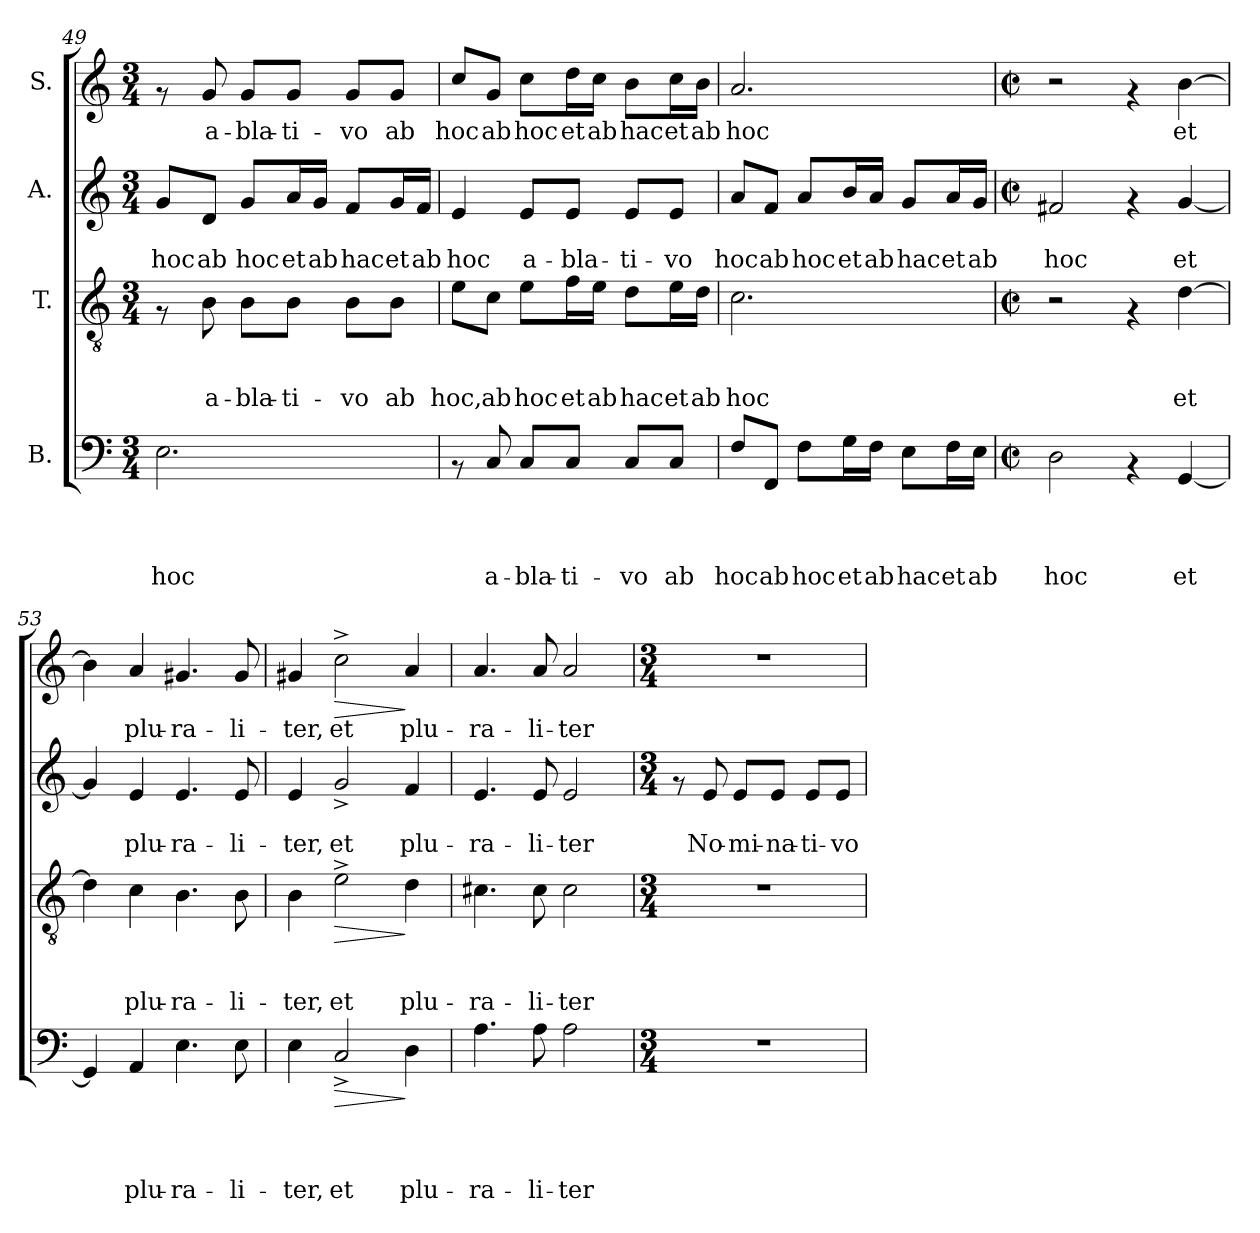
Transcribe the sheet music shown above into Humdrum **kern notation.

**kern	**text	**text	**text	**text	**dynam	**kern	**text	**text	**text	**dynam	**kern	**text	**text	**kern	**text	**dynam
*part4	*part4	*part4	*part4	*part4	*part4	*part3	*part3	*part3	*part3	*part3	*part2	*part2	*part2	*part1	*part1	*part1
*staff4	*staff4	*staff4	*staff4	*staff4	*staff4	*staff3	*staff3	*staff3	*staff3	*staff3	*staff2	*staff2	*staff2	*staff1	*staff1	*staff1
*I"B.	*	*	*	*	*	*I"T.	*	*	*	*	*I"A.	*	*	*I"S.	*	*
*clefF4	*	*	*	*	*	*clefGv2	*	*	*	*	*clefG2	*	*	*clefG2	*	*
*k[]	*	*	*	*	*	*k[]	*	*	*	*	*k[]	*	*	*k[]	*	*
*C:	*	*	*	*	*	*C:	*	*	*	*	*C:	*	*	*C:	*	*
*M3/4	*	*	*	*	*	*M3/4	*	*	*	*	*M3/4	*	*	*M3/4	*	*
=49	=49	=49	=49	=49	=49	=49	=49	=49	=49	=49	=49	=49	=49	=49	=49	=49
!	!	!	!	!LO:LY:b	!	!	!	!	!	!	!	!	!LO:LY:b	!	!	!
2.E\	.	.	.	hoc	.	8rF	.	.	.	.	8g/L	.	hoc	8rf	.	.
!	!	!	!	!	!	!	!	!	!LO:LY:b	!	!	!	!LO:LY:b	!	!LO:LY:b	!
.	.	.	.	.	.	8B\	.	.	a-	.	8d/J	.	ab	8g/	a-	.
!	!	!	!	!	!	!	!	!	!LO:LY:b	!	!	!	!LO:LY:b	!	!LO:LY:b	!
.	.	.	.	.	.	8B\L	.	.	-bla-	.	8g/L	.	hoc	8g/L	-bla-	.
!	!	!	!	!	!	!	!	!	!LO:LY:b	!	!	!	!LO:LY:b	!	!LO:LY:b	!
.	.	.	.	.	.	8B\J	.	.	-ti-	.	16a/L	.	et	8g/J	-ti-	.
!	!	!	!	!	!	!	!	!	!	!	!	!	!LO:LY:b	!	!	!
.	.	.	.	.	.	.	.	.	.	.	16g/JJ	.	ab	.	.	.
!	!	!	!	!	!	!	!	!	!LO:LY:b	!	!	!	!LO:LY:b	!	!LO:LY:b	!
.	.	.	.	.	.	8B\L	.	.	-vo	.	8f/L	.	hac	8g/L	-vo	.
!	!	!	!	!	!	!	!	!	!LO:LY:b	!	!	!	!LO:LY:b	!	!LO:LY:b	!
.	.	.	.	.	.	8B\J	.	.	ab	.	16g/L	.	et	8g/J	ab	.
!	!	!	!	!	!	!	!	!	!	!	!	!	!LO:LY:b	!	!	!
.	.	.	.	.	.	.	.	.	.	.	16f/JJ	.	ab	.	.	.
=50	=50	=50	=50	=50	=50	=50	=50	=50	=50	=50	=50	=50	=50	=50	=50	=50
!	!	!	!	!	!	!	!	!	!LO:LY:b	!	!	!	!LO:LY:b	!	!LO:LY:b	!
8rAA	.	.	.	.	.	8e\L	.	.	hoc,	.	4e/	.	hoc	8cc/L	hoc	.
!	!	!	!	!LO:LY:b	!	!	!	!	!LO:LY:b	!	!	!	!	!	!LO:LY:b	!
8C/	.	.	.	a-	.	8c\J	.	.	ab	.	.	.	.	8g/J	ab	.
!	!	!	!	!LO:LY:b	!	!	!	!	!LO:LY:b	!	!	!	!LO:LY:b	!	!LO:LY:b	!
8C/L	.	.	.	-bla-	.	8e\L	.	.	hoc	.	8e/L	.	a-	8cc\L	hoc	.
!	!	!	!	!LO:LY:b	!	!	!	!	!LO:LY:b	!	!	!	!LO:LY:b	!	!LO:LY:b	!
8C/J	.	.	.	-ti-	.	16f\L	.	.	et	.	8e/J	.	-bla-	16dd\L	et	.
!	!	!	!	!	!	!	!	!	!LO:LY:b	!	!	!	!	!	!LO:LY:b	!
.	.	.	.	.	.	16e\JJ	.	.	ab	.	.	.	.	16cc\JJ	ab	.
!	!	!	!	!LO:LY:b	!	!	!	!	!LO:LY:b	!	!	!	!LO:LY:b	!	!LO:LY:b	!
8C/L	.	.	.	-vo	.	8d\L	.	.	hac	.	8e/L	.	-ti-	8b\L	hac	.
!	!	!	!	!LO:LY:b	!	!	!	!	!LO:LY:b	!	!	!	!LO:LY:b	!	!LO:LY:b	!
8C/J	.	.	.	ab	.	16e\L	.	.	et	.	8e/J	.	-vo	16cc\L	et	.
!	!	!	!	!	!	!	!	!	!LO:LY:b	!	!	!	!	!	!LO:LY:b	!
.	.	.	.	.	.	16d\JJ	.	.	ab	.	.	.	.	16b\JJ	ab	.
!!LO:PB:g=z
=51	=51	=51	=51	=51	=51	=51	=51	=51	=51	=51	=51	=51	=51	=51	=51	=51
!	!	!	!	!LO:LY:b	!	!	!	!	!LO:LY:b	!	!	!	!LO:LY:b	!	!LO:LY:b	!
8F/L	.	.	.	hoc	.	2.c\	.	.	hoc	.	8a/L	.	hoc	2.a/	hoc	.
!	!	!	!	!LO:LY:b	!	!	!	!	!	!	!	!	!LO:LY:b	!	!	!
8FF/J	.	.	.	ab	.	.	.	.	.	.	8f/J	.	ab	.	.	.
!	!	!	!	!LO:LY:b	!	!	!	!	!	!	!	!	!LO:LY:b	!	!	!
8F\L	.	.	.	hoc	.	.	.	.	.	.	8a/L	.	hoc	.	.	.
!	!	!	!	!LO:LY:b	!	!	!	!	!	!	!	!	!LO:LY:b	!	!	!
16G\L	.	.	.	et	.	.	.	.	.	.	16b/L	.	et	.	.	.
!	!	!	!	!LO:LY:b	!	!	!	!	!	!	!	!	!LO:LY:b	!	!	!
16F\JJ	.	.	.	ab	.	.	.	.	.	.	16a/JJ	.	ab	.	.	.
!	!	!	!	!LO:LY:b	!	!	!	!	!	!	!	!	!LO:LY:b	!	!	!
8E\L	.	.	.	hac	.	.	.	.	.	.	8g/L	.	hac	.	.	.
!	!	!	!	!LO:LY:b	!	!	!	!	!	!	!	!	!LO:LY:b	!	!	!
16F\L	.	.	.	et	.	.	.	.	.	.	16a/L	.	et	.	.	.
!	!	!	!	!LO:LY:b	!	!	!	!	!	!	!	!	!LO:LY:b	!	!	!
16E\JJ	.	.	.	ab	.	.	.	.	.	.	16g/JJ	.	ab	.	.	.
=52	=52	=52	=52	=52	=52	=52	=52	=52	=52	=52	=52	=52	=52	=52	=52	=52
*M2/2	*	*	*	*	*	*M2/2	*	*	*	*	*M2/2	*	*	*M2/2	*	*
*met(c|)	*	*	*	*	*	*met(c|)	*	*	*	*	*met(c|)	*	*	*met(c|)	*	*
!	!	!	!	!LO:LY:b	!	!	!	!	!	!	!	!	!LO:LY:b	!	!	!
2D\	.	.	.	hoc	.	2r	.	.	.	.	2f#X/	.	hoc	2r	.	.
4rAA	.	.	.	.	.	4rF	.	.	.	.	4rf	.	.	4rf	.	.
!	!	!	!	!LO:LY:b	!	!	!	!	!LO:LY:b	!	!	!	!LO:LY:b	!	!LO:LY:b	!
[>4GG/	.	.	.	et	.	[>4d\	.	.	et	.	[>4g/	.	et	[>4b\	et	.
=53	=53	=53	=53	=53	=53	=53	=53	=53	=53	=53	=53	=53	=53	=53	=53	=53
4GG/]	.	.	.	.	.	4d\]	.	.	.	.	4g/]	.	.	4b\]	.	.
!	!	!	!	!LO:LY:b	!	!	!	!	!LO:LY:b	!	!	!	!LO:LY:b	!	!LO:LY:b	!
4AA/	.	.	.	plu-	.	4c\	.	.	plu-	.	4e/	.	plu-	4a/	plu-	.
!	!	!	!	!LO:LY:b	!	!	!	!	!LO:LY:b	!	!	!	!LO:LY:b	!	!LO:LY:b	!
4.E\	.	.	.	-ra-	.	4.B\	.	.	-ra-	.	4.e/	.	-ra-	4.g#X/	-ra-	.
!	!	!	!	!LO:LY:b	!	!	!	!	!LO:LY:b	!	!	!	!LO:LY:b	!	!LO:LY:b	!
8E\	.	.	.	-li-	.	8B\	.	.	-li-	.	8e/	.	-li-	8g#/	-li-	.
=54	=54	=54	=54	=54	=54	=54	=54	=54	=54	=54	=54	=54	=54	=54	=54	=54
!	!	!	!	!LO:LY:b	!	!	!	!	!LO:LY:b	!	!	!	!LO:LY:b	!	!LO:LY:b	!
4E\	.	.	.	-ter,	.	4B\	.	.	-ter,	.	4e/	.	-ter,	4g#X/	-ter,	.
!	!	!	!	!LO:LY:b	!LO:HP:b	!	!	!	!LO:LY:b	!LO:HP:b	!	!	!LO:LY:b	!	!LO:LY:b	!LO:HP:b
2C^</	.	.	.	et	>	2e^>\	.	.	et	>	2g^</	.	et	2cc^>\	et	>
!	!	!	!	!LO:LY:b	!	!	!	!	!LO:LY:b	!	!	!	!LO:LY:b	!	!LO:LY:b	!
4D\	.	.	.	plu-	]	4d\	.	.	plu-	]	4f/	.	plu-	4a/	plu-	]
=55	=55	=55	=55	=55	=55	=55	=55	=55	=55	=55	=55	=55	=55	=55	=55	=55
!	!	!	!	!LO:LY:b	!	!	!	!	!LO:LY:b	!	!	!	!LO:LY:b	!	!LO:LY:b	!
4.A\	.	.	.	-ra-	.	4.c#X\	.	.	-ra-	.	4.e/	.	-ra-	4.a/	-ra-	.
!	!	!	!	!LO:LY:b	!	!	!	!	!LO:LY:b	!	!	!	!LO:LY:b	!	!LO:LY:b	!
8A\	.	.	.	-li-	.	8c#\	.	.	-li-	.	8e/	.	-li-	8a/	-li-	.
!	!	!	!	!LO:LY:b	!	!	!	!	!LO:LY:b	!	!	!	!LO:LY:b	!	!LO:LY:b	!
2A\	.	.	.	-ter	.	2c#\	.	.	-ter	.	2e/	.	-ter	2a/	-ter	.
!!LO:PB:g=z
=56	=56	=56	=56	=56	=56	=56	=56	=56	=56	=56	=56	=56	=56	=56	=56	=56
*M3/4	*	*	*	*	*	*M3/4	*	*	*	*	*M3/4	*	*	*M3/4	*	*
2.r	.	.	.	.	.	2.r	.	.	.	.	8rf	.	.	2.r	.	.
!	!	!	!	!	!	!	!	!	!	!	!	!	!LO:LY:b	!	!	!
.	.	.	.	.	.	.	.	.	.	.	8e/	.	No-	.	.	.
!	!	!	!	!	!	!	!	!	!	!	!	!	!LO:LY:b	!	!	!
.	.	.	.	.	.	.	.	.	.	.	8e/L	.	-mi-	.	.	.
!	!	!	!	!	!	!	!	!	!	!	!	!	!LO:LY:b	!	!	!
.	.	.	.	.	.	.	.	.	.	.	8e/J	.	-na-	.	.	.
!	!	!	!	!	!	!	!	!	!	!	!	!	!LO:LY:b	!	!	!
.	.	.	.	.	.	.	.	.	.	.	8e/L	.	-ti-	.	.	.
!	!	!	!	!	!	!	!	!	!	!	!	!	!LO:LY:b	!	!	!
.	.	.	.	.	.	.	.	.	.	.	8e/J	.	-vo	.	.	.
=	=	=	=	=	=	=	=	=	=	=	=	=	=	=	=	=
*-	*-	*-	*-	*-	*-	*-	*-	*-	*-	*-	*-	*-	*-	*-	*-	*-
